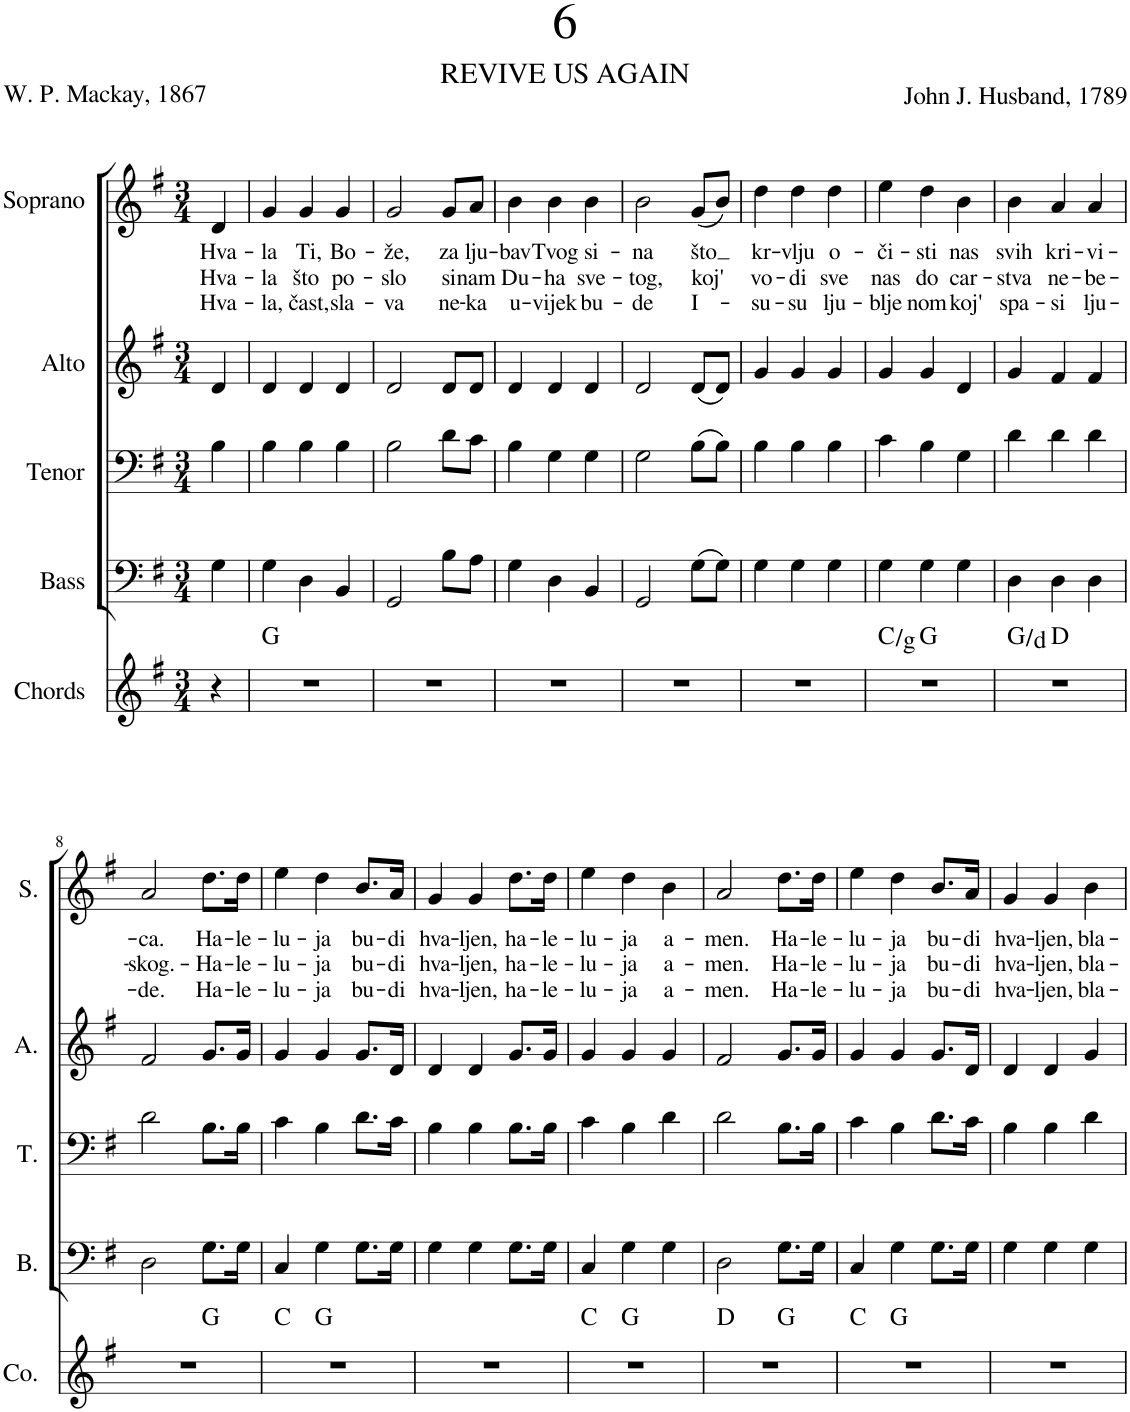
**kern	**harte	**kern	**kern	**kern	**kern	**text	**text	**text
*part5	*part5	*part4	*part3	*part2	*part1	*part1	*part1	*part1
*staff5	*	*staff4	*staff3	*staff2	*staff1	*staff1	*staff1	*staff1
*I"Chords	*	*I"Bass	*I"Tenor	*I"Alto	*I"Soprano	*	*	*
*I'Co.	*	*I'B.	*I'T.	*I'A.	*I'S.	*	*	*
*clefG2	*	*clefF4	*clefF4	*clefG2	*clefG2	*	*	*
*k[f#]	*	*k[f#]	*k[f#]	*k[f#]	*k[f#]	*	*	*
*M3/4	*	*M3/4	*M3/4	*M3/4	*M3/4	*	*	*
=	=	=	=	=	=	=	=	=
!	!	!	!	!	!	!LO:LY:b	!LO:LY:b	!LO:LY:b
4r	.	4G\	4B\	4d/	4d/	Hva-	Hva-	Hva-
=1	=1	=1	=1	=1	=1	=1	=1	=1
!	!	!	!	!	!	!LO:LY:b	!LO:LY:b	!LO:LY:b
2.r	G:maj	4G\	4B\	4d/	4g/	-la	-la	-la,
!	!	!	!	!	!	!LO:LY:b	!LO:LY:b	!LO:LY:b
.	.	4D\	4B\	4d/	4g/	Ti,	što	čast,
!	!	!	!	!	!	!LO:LY:b	!LO:LY:b	!LO:LY:b
.	.	4BB/	4B\	4d/	4g/	Bo-	po-	sla-
=2	=2	=2	=2	=2	=2	=2	=2	=2
!	!	!	!	!	!	!LO:LY:b	!LO:LY:b	!LO:LY:b
2.r	.	2GG/	2B\	2d/	2g/	-že,	-slo	-va
!	!	!	!	!	!	!LO:LY:b	!LO:LY:b	!LO:LY:b
.	.	8B\L	8d\L	8d/L	8g/L	za	si	ne-
!	!	!	!	!	!	!LO:LY:b	!LO:LY:b	!LO:LY:b
.	.	8A\J	8c\J	8d/J	8a/J	lju-	nam	-ka
=3	=3	=3	=3	=3	=3	=3	=3	=3
!	!	!	!	!	!	!LO:LY:b	!LO:LY:b	!LO:LY:b
2.r	.	4G\	4B\	4d/	4b\	-bav	Du-	u-
!	!	!	!	!	!	!LO:LY:b	!LO:LY:b	!LO:LY:b
.	.	4D\	4G\	4d/	4b\	Tvog	-ha	-vijek
!	!	!	!	!	!	!LO:LY:b	!LO:LY:b	!LO:LY:b
.	.	4BB/	4G\	4d/	4b\	si-	sve-	bu-
=4	=4	=4	=4	=4	=4	=4	=4	=4
!	!	!	!	!	!	!LO:LY:b	!LO:LY:b	!LO:LY:b
2.r	.	2GG/	2G\	2d/	2b\	-na	-tog,	-de
!	!	!	!	!	!	!LO:LY:b	!LO:LY:b	!LO:LY:b
.	.	(8G\L	(8B\L	(8d/L	(8g/L	što	koj'	I-
.	.	8G\J)	8B\J)	8d/J)	8b/J)	.	.	.
=5	=5	=5	=5	=5	=5	=5	=5	=5
!	!	!	!	!	!	!LO:LY:b	!LO:LY:b	!LO:LY:b
2.r	.	4G\	4B\	4g/	4dd\	kr-	vo-	-su-
!	!	!	!	!	!	!LO:LY:b	!LO:LY:b	!LO:LY:b
.	.	4G\	4B\	4g/	4dd\	-vlju	-di	-su
!	!	!	!	!	!	!LO:LY:b	!LO:LY:b	!LO:LY:b
.	.	4G\	4B\	4g/	4dd\	o-	sve	lju-
=6	=6	=6	=6	=6	=6	=6	=6	=6
!	!	!	!	!	!	!LO:LY:b	!LO:LY:b	!LO:LY:b
*^	*	*	*	*	*	*	*	*
2.r	4ryy	C:maj/5	4G\	4c\	4g/	4ee\	-či-	nas	-blje-
!	!	!	!	!	!	!	!LO:LY:b	!LO:LY:b	!LO:LY:b
.	2ryy	G:maj	4G\	4B\	4g/	4dd\	-sti	do	-nom
!	!	!	!	!	!	!	!LO:LY:b	!LO:LY:b	!LO:LY:b
.	.	.	4G\	4G\	4d/	4b\	nas	car-	koj'
=7	=7	=7	=7	=7	=7	=7	=7	=7	=7
!	!	!	!	!	!	!	!LO:LY:b	!LO:LY:b	!LO:LY:b
2.r	4ryy	G:maj/5	4D\	4d\	4g/	4b\	svih	-stva	spa-
!	!	!	!	!	!	!	!LO:LY:b	!LO:LY:b	!LO:LY:b
.	2ryy	D:maj	4D\	4d\	4f#/	4a/	kri-	ne-	-si
!	!	!	!	!	!	!	!LO:LY:b	!LO:LY:b	!LO:LY:b
.	.	.	4D\	4d\	4f#/	4a/	-vi-	-be-	lju-
!!LO:LB:g=z
=8	=8	=8	=8	=8	=8	=8	=8	=8	=8
!	!	!	!	!	!	!	!LO:LY:b	!LO:LY:b	!LO:LY:b
2.r	2ryy	.	2D\	2d\	2f#/	2a/	-ca.	-skog.-	-de.
!	!	!	!	!	!	!	!LO:LY:b	!LO:LY:b	!LO:LY:b
.	4ryy	G:maj	8.G\L	8.B\L	8.g/L	8.dd\L	Ha-	Ha-	Ha-
!	!	!	!	!	!	!	!LO:LY:b	!LO:LY:b	!LO:LY:b
.	.	.	16G\Jk	16B\Jk	16g/Jk	16dd\Jk	-le-	-le-	-le-
=9	=9	=9	=9	=9	=9	=9	=9	=9	=9
!	!	!	!	!	!	!	!LO:LY:b	!LO:LY:b	!LO:LY:b
2.r	4ryy	C:maj	4C/	4c\	4g/	4ee\	-lu-	-lu-	-lu-
!	!	!	!	!	!	!	!LO:LY:b	!LO:LY:b	!LO:LY:b
.	2ryy	G:maj	4G\	4B\	4g/	4dd\	-ja	-ja	-ja
!	!	!	!	!	!	!	!LO:LY:b	!LO:LY:b	!LO:LY:b
.	.	.	8.G\L	8.d\L	8.g/L	8.b/L	bu-	bu-	bu-
!	!	!	!	!	!	!	!LO:LY:b	!LO:LY:b	!LO:LY:b
.	.	.	16G\Jk	16c\Jk	16d/Jk	16a/Jk	-di	-di	-di
=10	=10	=10	=10	=10	=10	=10	=10	=10	=10
!	!	!	!	!	!	!	!LO:LY:b	!LO:LY:b	!LO:LY:b
*v	*v	*	*	*	*	*	*	*	*
2.r	.	4G\	4B\	4d/	4g/	hva-	hva-	hva-
!	!	!	!	!	!	!LO:LY:b	!LO:LY:b	!LO:LY:b
.	.	4G\	4B\	4d/	4g/	-ljen,	-ljen,	-ljen,
!	!	!	!	!	!	!LO:LY:b	!LO:LY:b	!LO:LY:b
.	.	8.G\L	8.B\L	8.g/L	8.dd\L	ha-	ha-	ha-
!	!	!	!	!	!	!LO:LY:b	!LO:LY:b	!LO:LY:b
.	.	16G\Jk	16B\Jk	16g/Jk	16dd\Jk	-le-	-le-	-le-
=11	=11	=11	=11	=11	=11	=11	=11	=11
!	!	!	!	!	!	!LO:LY:b	!LO:LY:b	!LO:LY:b
*^	*	*	*	*	*	*	*	*
2.r	4ryy	C:maj	4C/	4c\	4g/	4ee\	-lu-	-lu-	-lu-
!	!	!	!	!	!	!	!LO:LY:b	!LO:LY:b	!LO:LY:b
.	2ryy	G:maj	4G\	4B\	4g/	4dd\	-ja	-ja	-ja
!	!	!	!	!	!	!	!LO:LY:b	!LO:LY:b	!LO:LY:b
.	.	.	4G\	4d\	4g/	4b\	a-	a-	a-
=12	=12	=12	=12	=12	=12	=12	=12	=12	=12
!	!	!	!	!	!	!	!LO:LY:b	!LO:LY:b	!LO:LY:b
2.r	2ryy	D:maj	2D\	2d\	2f#/	2a/	-men.	-men.	-men.
!	!	!	!	!	!	!	!LO:LY:b	!LO:LY:b	!LO:LY:b
.	4ryy	G:maj	8.G\L	8.B\L	8.g/L	8.dd\L	Ha-	Ha-	Ha-
!	!	!	!	!	!	!	!LO:LY:b	!LO:LY:b	!LO:LY:b
.	.	.	16G\Jk	16B\Jk	16g/Jk	16dd\Jk	-le-	-le-	-le-
=13	=13	=13	=13	=13	=13	=13	=13	=13	=13
!	!	!	!	!	!	!	!LO:LY:b	!LO:LY:b	!LO:LY:b
2.r	4ryy	C:maj	4C/	4c\	4g/	4ee\	-lu-	-lu-	-lu-
!	!	!	!	!	!	!	!LO:LY:b	!LO:LY:b	!LO:LY:b
.	2ryy	G:maj	4G\	4B\	4g/	4dd\	-ja	-ja	-ja
!	!	!	!	!	!	!	!LO:LY:b	!LO:LY:b	!LO:LY:b
.	.	.	8.G\L	8.d\L	8.g/L	8.b/L	bu-	bu-	bu-
!	!	!	!	!	!	!	!LO:LY:b	!LO:LY:b	!LO:LY:b
.	.	.	16G\Jk	16c\Jk	16d/Jk	16a/Jk	-di	-di	-di
=14	=14	=14	=14	=14	=14	=14	=14	=14	=14
!	!	!	!	!	!	!	!LO:LY:b	!LO:LY:b	!LO:LY:b
*v	*v	*	*	*	*	*	*	*	*
2.r	.	4G\	4B\	4d/	4g/	hva-	hva-	hva-
!	!	!	!	!	!	!LO:LY:b	!LO:LY:b	!LO:LY:b
.	.	4G\	4B\	4d/	4g/	-ljen,	-ljen,	-ljen,
!	!	!	!	!	!	!LO:LY:b	!LO:LY:b	!LO:LY:b
.	.	4G\	4d\	4g/	4b\	bla-	bla-	bla-
=	=	=	=	=	=	=	=	=
*-	*-	*-	*-	*-	*-	*-	*-	*-
